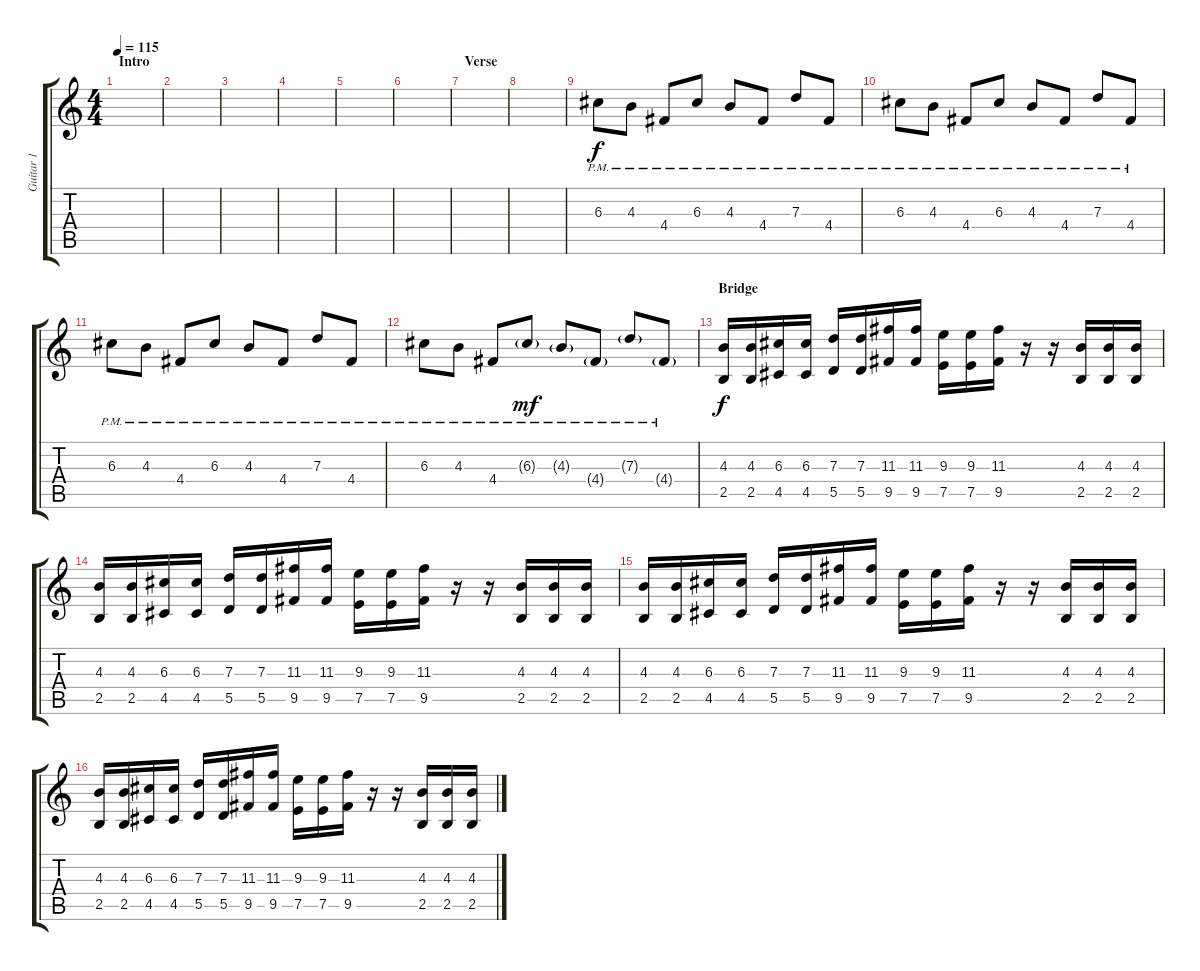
\track ("Guitar 1" "Guitar 1") {instrument overdrivenguitar}
\staff {score tabs}
\tuning (E4 B3 G3 D3 A2 E2) {hide}
\ts (4 4)
\section ("" "Intro")
\tempo 115
\clef g2
\ks c
|
|
|
|
|
|
\section ("" "Verse ")
|
|
6.3{pm}.8{balance 11} 4.3{pm}.8 4.4{pm}.8 6.3{pm}.8 4.3{pm}.8 4.4{pm}.8 7.3{pm}.8 4.4{pm}.8 |
6.3{pm}.8 4.3{pm}.8 4.4{pm}.8 6.3{pm}.8 4.3{pm}.8 4.4{pm}.8 7.3{pm}.8 4.4{pm}.8 |
6.3{pm}.8 4.3{pm}.8 4.4{pm}.8 6.3{pm}.8 4.3{pm}.8 4.4{pm}.8 7.3{pm}.8 4.4{pm}.8 |
6.3{pm}.8 4.3{pm}.8 4.4{pm}.8 6.3{g pm}.8{dy mf} 4.3{g pm}.8 4.4{g pm}.8 7.3{g pm}.8 4.4{g pm}.8 |
\section ("" "Bridge")
(4.3 2.5).16{dy f balance 8} (4.3 2.5).16 (6.3 4.5).16 (6.3 4.5).16 (7.3 5.5).16 (7.3 5.5).16 (11.3 9.5).16 (11.3 9.5).16 (9.3 7.5).16 (9.3 7.5).16 (11.3 9.5).16 r.16 r.16 (4.3 2.5).16 (4.3 2.5).16 (4.3 2.5).16 |
(4.3 2.5).16 (4.3 2.5).16 (6.3 4.5).16 (6.3 4.5).16 (7.3 5.5).16 (7.3 5.5).16 (11.3 9.5).16 (11.3 9.5).16 (9.3 7.5).16 (9.3 7.5).16 (11.3 9.5).16 r.16 r.16 (4.3 2.5).16 (4.3 2.5).16 (4.3 2.5).16 |
(4.3 2.5).16 (4.3 2.5).16 (6.3 4.5).16 (6.3 4.5).16 (7.3 5.5).16 (7.3 5.5).16 (11.3 9.5).16 (11.3 9.5).16 (9.3 7.5).16 (9.3 7.5).16 (11.3 9.5).16 r.16 r.16 (4.3 2.5).16 (4.3 2.5).16 (4.3 2.5).16 |
(4.3 2.5).16 (4.3 2.5).16 (6.3 4.5).16 (6.3 4.5).16 (7.3 5.5).16 (7.3 5.5).16 (11.3 9.5).16 (11.3 9.5).16 (9.3 7.5).16 (9.3 7.5).16 (11.3 9.5).16 r.16 r.16 (4.3 2.5).16 (4.3 2.5).16 (4.3 2.5).16
